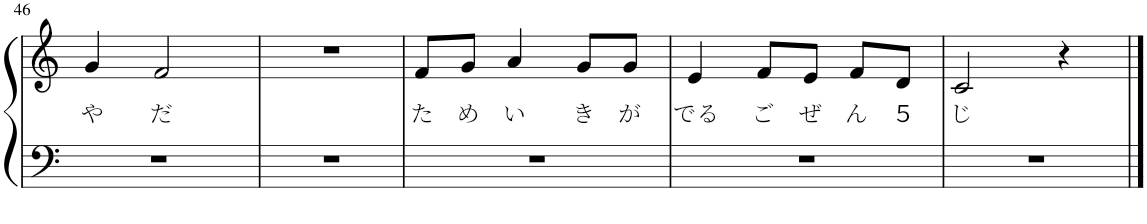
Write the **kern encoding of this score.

**kern	**kern	**text
*part1	*part1	*part1
*staff2	*staff1	*staff1
*I"Piano	*	*
*I'Pno.	*	*
!!LO:PB:g=z
*clefF4	*clefG2	*
*k[]	*k[]	*
*M3/4	*M3/4	*
=46	=46	=46
!	!	!LO:LY:b
2.r	4g/	や
!	!	!LO:LY:b
.	2f/	だ
=47	=47	=47
2.r	2.r	.
=48	=48	=48
!	!	!LO:LY:b
2.r	8f/L	た
!	!	!LO:LY:b
.	8g/J	め
!	!	!LO:LY:b
.	4a/	い
!	!	!LO:LY:b
.	8g/L	き
!	!	!LO:LY:b
.	8g/J	が
=49	=49	=49
!	!	!LO:LY:b
2.r	4e/	でる
!	!	!LO:LY:b
.	8f/L	ご
!	!	!LO:LY:b
.	8e/J	ぜ
!	!	!LO:LY:b
.	8f/L	ん
!	!	!LO:LY:b
.	8d/J	５
=50	=50	=50
!	!	!LO:LY:b
2.r	2c/	じ
.	4r	.
==	==	==
*-	*-	*-
